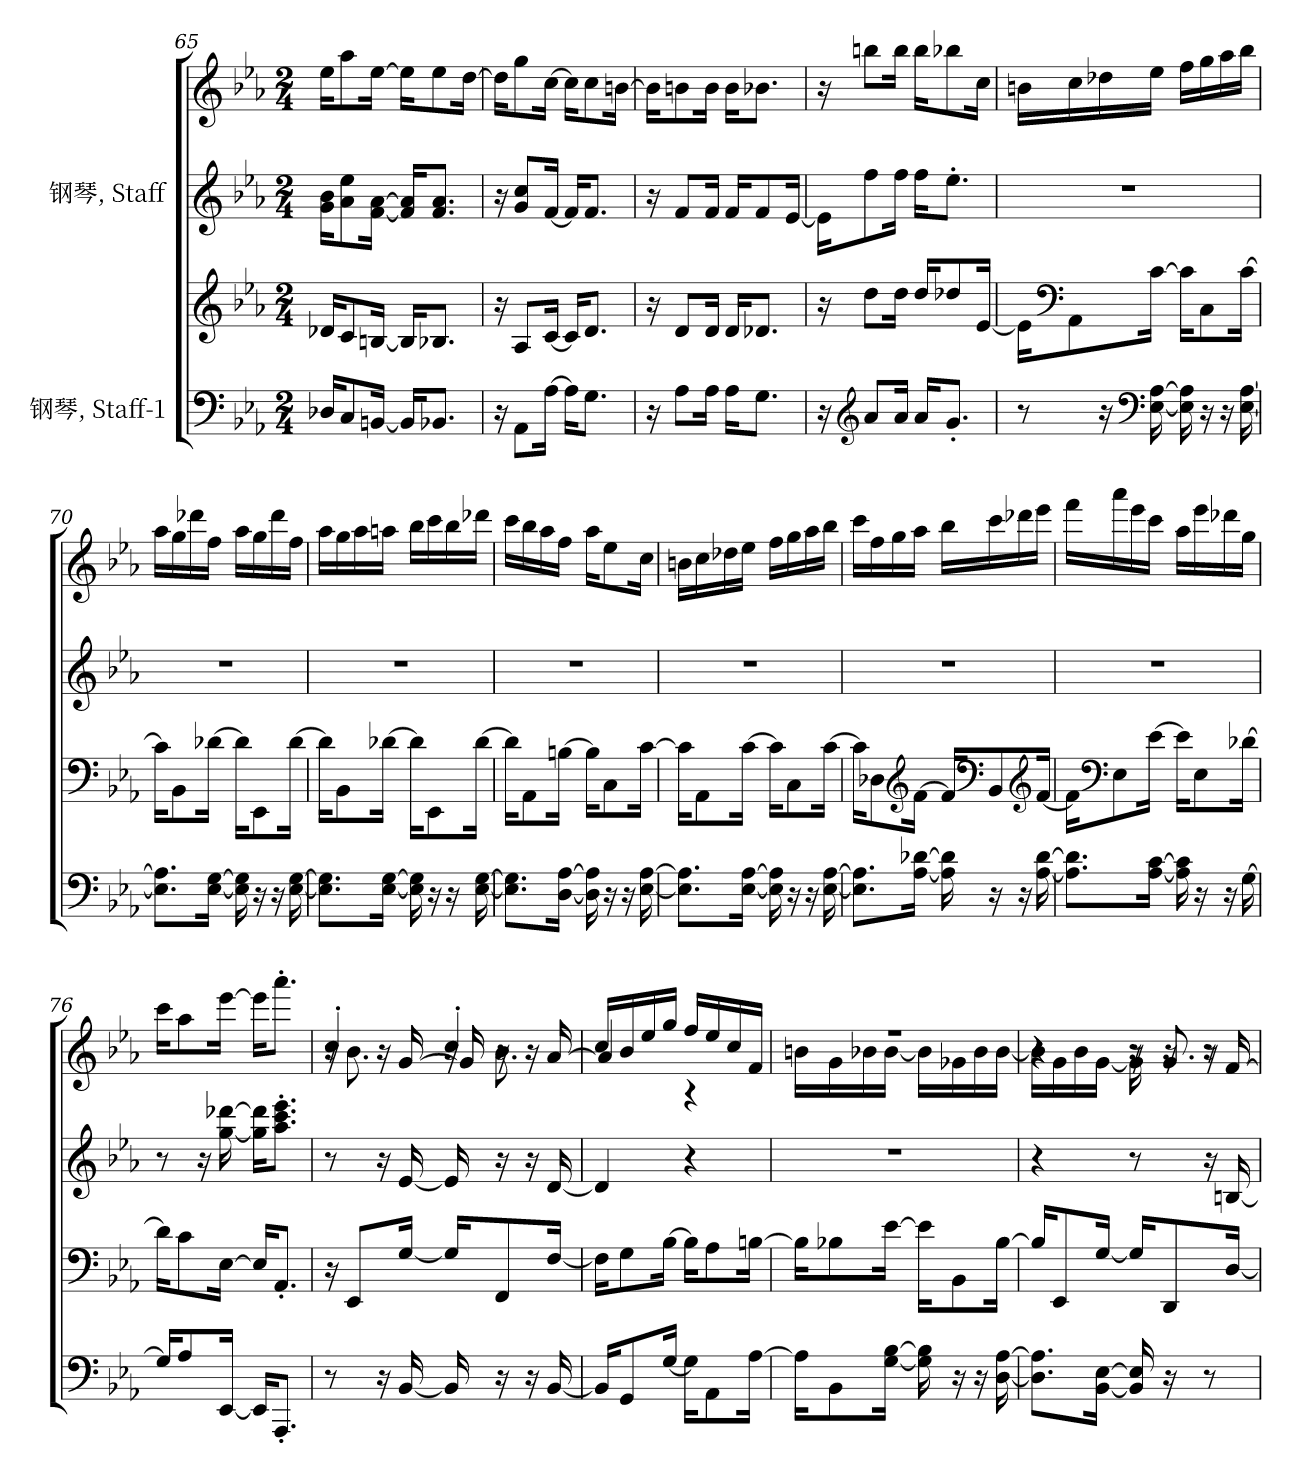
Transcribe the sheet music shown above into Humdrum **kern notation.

**kern	**kern	**kern	**kern
*part2	*part2	*part1	*part1
*staff4	*staff3	*staff2	*staff1
*I"钢琴, Staff-1	*	*I"钢琴, Staff	*
*clefF4	*clefG2	*clefG2	*clefG2
*k[b-e-a-]	*k[b-e-a-]	*k[b-e-a-]	*k[b-e-a-]
*M2/4	*M2/4	*M2/4	*M2/4
=65	=65	=65	=65
16D-X/KL	16d-X/KL	16g\ 16b-\KL	16ee-\KL
8C/	8c/	8a-\ 8ee-\	8aa-\
[16BBn/Jk	[16Bn/Jk	[16f\ [16a-\Jk	[16ee-\Jk
16BB/KL]	16B/KL]	16f/] 16a-/]KL	16ee-\KL]
8.BB-X/J	8.B-X/J	8.f/ 8.a-/J	8ee-\
.	.	.	[16dd\Jk
=66	=66	=66	=66
16r	16r	16r	16dd\KL]
8AA-\L	8A-/L	8g/ 8cc/L	8gg\
[16A-\Jk	[16c/Jk	[16f/Jk	[16cc\Jk
16A-\KL]	16c/KL]	16f/KL]	16cc\KL]
8.G\J	8.d/J	8.f/J	8cc\
.	.	.	[16bn\Jk
=67	=67	=67	=67
16r	16r	16r	16b\KL]
8A-\L	8d/L	8f/L	8bn\
16A-\Jk	16d/Jk	16f/Jk	16b\Jk
16A-\KL	16d/KL	16f/KL	16b\KL
8.G\J	8.d-X/J	8f/	8.b-X\J
.	.	[16e-/Jk	.
!!LO:PB:g=z
=68	=68	=68	=68
16r	16r	16e-\KL]	16r
*clefG2	*	*	*
*	*	*	*MM120
8a-/L	8dd\L	8ff\	8bbn\L
16a-/Jk	16dd\Jk	16ff\Jk	16bb\Jk
16a-/KL	16dd/KL	16ff\KL	16bb\KL
8.g'/J	8dd-X/	8.ee-'\J	8bb-X\
*	*	*	*MM130
.	[16e-/Jk	.	16cc\Jk
=69	=69	=69	=69
8r	16e-\KL]	2r	16bn\LL
*	*clefF4	*	*
.	8AA-\	.	16cc\
16r	.	.	16dd-X\
*clefF4	*	*	*
[16E-\ [16A-\	[16c\Jk	.	16ee-\JJ
16E-\] 16A-\]	16c\KL]	.	16ff\LL
16r	8C\	.	16gg\
16r	.	.	16aa-\
[16E-\ [16A-\	[16c\Jk	.	16bb-\JJ
=70	=70	=70	=70
8.E-\] 8.A-\]L	16c\KL]	2r	16aa-\LL
.	8BB-\	.	16gg\
.	.	.	16ddd-X\
[16E-\ [16G\Jk	[16d-X\Jk	.	16ff\JJ
16E-\] 16G\]	16d-\KL]	.	16aa-\LL
16r	8EE-\	.	16gg\
16r	.	.	16ddd-\
[16E-\ [16G\	[16d-\Jk	.	16ff\JJ
!!LO:LB:g=z
=71	=71	=71	=71
8.E-\] 8.G\]L	16d-\KL]	2r	16aa-\LL
.	8BB-\	.	16gg\
.	.	.	16aa-\
[16E-\ [16G\Jk	[16d-X\Jk	.	16aan\JJ
16E-\] 16G\]	16d-\KL]	.	16bb-\LL
16r	8EE-\	.	16ccc\
16r	.	.	16bb-\
[16E-\ [16G\	[16d-\Jk	.	16ddd-X\JJ
=72	=72	=72	=72
8.E-\] 8.G\]L	16d-\KL]	2r	16ccc\LL
.	8AA-\	.	16bb-\
.	.	.	16aa-\
[16D\ [16A-\Jk	[16Bn\Jk	.	16ff\JJ
16D\] 16A-\]	16B\KL]	.	16aa-\KL
16r	8C\	.	8ee-\
16r	.	.	.
[16E-\ [16A-\	[16c\Jk	.	16cc\Jk
=73	=73	=73	=73
8.E-\] 8.A-\]L	16c\KL]	2r	16bn\LL
*	*	*	*MM140
.	8AA-\	.	16cc\
.	.	.	16dd-X\
[16E-\ [16A-\Jk	[16c\Jk	.	16ee-\JJ
16E-\] 16A-\]	16c\KL]	.	16ff\LL
16r	8C\	.	16gg\
16r	.	.	16aa-\
[16E-\ [16A-\	[16c\Jk	.	16bb-\JJ
!!LO:LB:g=z
=74	=74	=74	=74
8.E-\] 8.A-\]L	16c\KL]	2r	16ccc\LL
.	8D-X\	.	16ff\
.	.	.	16gg\
*	*clefG2	*	*
[16A-\ [16d-X\Jk	[16f\Jk	.	16aa-\JJ
16A-\] 16d-\]	16f/KL]	.	16bb-\LL
*	*clefF4	*	*
16r	8BB-/	.	16ccc\
16r	.	.	16ddd-X\
*	*clefG2	*	*
[16A-\ [16d-\	[16f/Jk	.	16eee-\JJ
=75	=75	=75	=75
8.A-\] 8.d-\]L	16f\KL]	2r	16fff\LL
*	*clefF4	*	*
.	8E-\	.	16aaa-\
.	.	.	16eee-\
[16A-\ [16c\Jk	[16e-\Jk	.	16ccc\JJ
16A-\] 16c\]	16e-\KL]	.	16aa-\LL
16r	8E-\	.	16eee-\
16r	.	.	16ddd-X\
[16G\	[16d-X\Jk	.	16gg\JJ
=76	=76	=76	=76
16G/KL]	16d-\KL]	8r	16ccc\KL
8A-/	8c\	.	8aa-\
.	.	16r	.
[16EE-/Jk	[16E-\Jk	[16gg\ [16ddd-X\	[16eee-\Jk
16EE-/KL]	16E-/KL]	16gg\] 16ddd-\]KL	16eee-\KL]
8.AAA-'/J	8.AA-'/J	8.aa-\' 8.ccc\' 8.eee-\'J	8.aaa-'\J
!!LO:PB:g=z
=77	=77	=77	=77
*	*	*	*^
*	*	*	*	*^
8r	16r	8r	4cc'/	16r	8r
.	8EE-/L	.	.	8.b-\	.
16r	.	16r	.	.	16r
[16BB-/	[16G/Jk	[16e-/	.	.	[16g/
16BB-/]	16G/KL]	16e-/]	4cc'/	16r	16g/]
16r	8FF/	16r	.	8.b-\	16r
16r	.	16r	.	.	16r
[16BB-/	[16F/Jk	[16d/	.	.	[16a-/
*	*	*	*	*v	*v
=78	=78	=78	=78	=78
16BB-/KL]	16F\KL]	4d/]	16cc/LL	4a-/]
8GG/	8G\	.	16b-/	.
.	.	.	16ee-/	.
[16G/Jk	[16B-\Jk	.	16gg/JJ	.
16G\KL]	16B-\KL]	4r	16ff/LL	4r
8AA-\	8A-\	.	16ee-/	.
.	.	.	16cc/	.
[16A-\Jk	[16Bn\Jk	.	16f/JJ	.
=79	=79	=79	=79	=79
16A-\KL]	16B\KL]	2r	2r	16bn\LL
8BB-\	8B-X\	.	.	16g\
.	.	.	.	16b-X\
[16G\ [16B-\Jk	[16e-\Jk	.	.	[16b-\JJ
16G\] 16B-\]	16e-\KL]	.	.	16b-\LL]
16r	8BB-\	.	.	16g-X\
16r	.	.	.	16b-\
[16D\ [16A-\	[16B-\Jk	.	.	[16b-\JJ
!!LO:LB:g=z
=80	=80	=80	=80	=80
*	*	*	*	*^
8.D\] 8.A-\]L	16B-/KL]	4r	4r	16b-\LL]	4r
.	8EE-/	.	.	16g\	.
.	.	.	.	16b-\	.
[16BB-\ [16E-\Jk	[16G/Jk	.	.	[16g\JJ	.
16BB-/] 16E-/]	16G/KL]	8r	16r	16g\]	8r
16r	8DD/	.	8.g/	16r	.
8r	.	16r	.	8r	16r
.	[16D/Jk	[16Bn/	.	.	[16f/
*	*	*	*v	*v	*v
=	=	=	=
*-	*-	*-	*-
